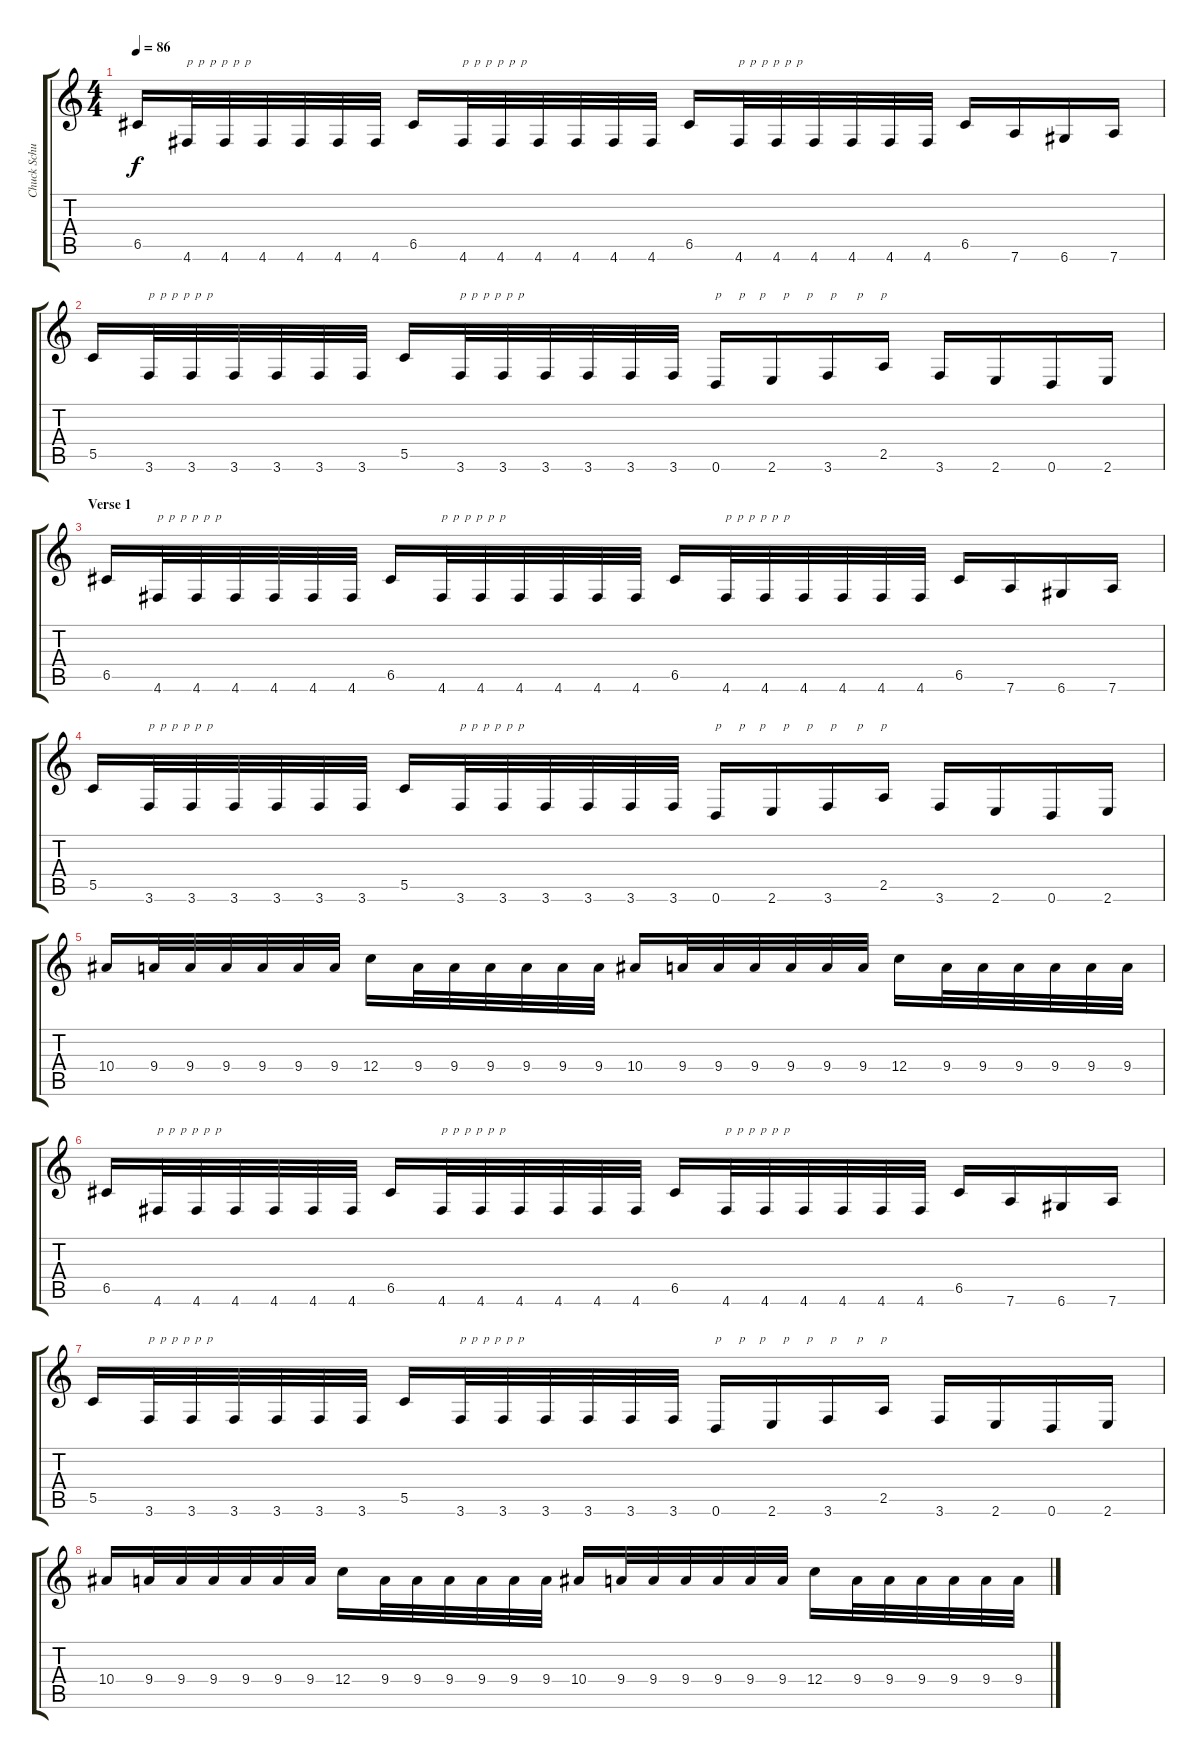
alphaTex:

\track ("Chuck Schuldiner" "Chuck Schu") {instrument distortionguitar}
\staff {score tabs}
\tuning (D4 A3 F3 C3 G2 D2) {hide}
\ts (4 4)
\tempo 86
\clef g2
\ks c
6.5.16{dy f} 4.6.32{txt "p  p  p  p  p  p"} 4.6.32 4.6.32 4.6.32 4.6.32 4.6.32 6.5.16 4.6.32{txt "p  p  p  p  p  p"} 4.6.32 4.6.32 4.6.32 4.6.32 4.6.32 6.5.16 4.6.32{txt "p  p  p  p  p  p"} 4.6.32 4.6.32 4.6.32 4.6.32 4.6.32 6.5.16 7.6.16 6.6.16 7.6.16 |
5.5.16 3.6.32{txt "p  p  p  p  p  p"} 3.6.32 3.6.32 3.6.32 3.6.32 3.6.32 5.5.16 3.6.32{txt "p  p  p  p  p  p"} 3.6.32 3.6.32 3.6.32 3.6.32 3.6.32 0.6.16{txt "p      p     p      p      p      p       p      p"} 2.6.16 3.6.16 2.5.16 3.6.16 2.6.16 0.6.16 2.6.16 |
\section ("" "Verse 1")
6.5.16 4.6.32{txt "p  p  p  p  p  p"} 4.6.32 4.6.32 4.6.32 4.6.32 4.6.32 6.5.16 4.6.32{txt "p  p  p  p  p  p"} 4.6.32 4.6.32 4.6.32 4.6.32 4.6.32 6.5.16 4.6.32{txt "p  p  p  p  p  p"} 4.6.32 4.6.32 4.6.32 4.6.32 4.6.32 6.5.16 7.6.16 6.6.16 7.6.16 |
5.5.16 3.6.32{txt "p  p  p  p  p  p"} 3.6.32 3.6.32 3.6.32 3.6.32 3.6.32 5.5.16 3.6.32{txt "p  p  p  p  p  p"} 3.6.32 3.6.32 3.6.32 3.6.32 3.6.32 0.6.16{txt "p      p     p      p      p      p       p      p"} 2.6.16 3.6.16 2.5.16 3.6.16 2.6.16 0.6.16 2.6.16 |
10.4.16 9.4.32 9.4.32 9.4.32 9.4.32 9.4.32 9.4.32 12.4.16 9.4.32 9.4.32 9.4.32 9.4.32 9.4.32 9.4.32 10.4.16 9.4.32 9.4.32 9.4.32 9.4.32 9.4.32 9.4.32 12.4.16 9.4.32 9.4.32 9.4.32 9.4.32 9.4.32 9.4.32 |
6.5.16 4.6.32{txt "p  p  p  p  p  p"} 4.6.32 4.6.32 4.6.32 4.6.32 4.6.32 6.5.16 4.6.32{txt "p  p  p  p  p  p"} 4.6.32 4.6.32 4.6.32 4.6.32 4.6.32 6.5.16 4.6.32{txt "p  p  p  p  p  p"} 4.6.32 4.6.32 4.6.32 4.6.32 4.6.32 6.5.16 7.6.16 6.6.16 7.6.16 |
5.5.16 3.6.32{txt "p  p  p  p  p  p"} 3.6.32 3.6.32 3.6.32 3.6.32 3.6.32 5.5.16 3.6.32{txt "p  p  p  p  p  p"} 3.6.32 3.6.32 3.6.32 3.6.32 3.6.32 0.6.16{txt "p      p     p      p      p      p       p      p"} 2.6.16 3.6.16 2.5.16 3.6.16 2.6.16 0.6.16 2.6.16 |
10.4.16 9.4.32 9.4.32 9.4.32 9.4.32 9.4.32 9.4.32 12.4.16 9.4.32 9.4.32 9.4.32 9.4.32 9.4.32 9.4.32 10.4.16 9.4.32 9.4.32 9.4.32 9.4.32 9.4.32 9.4.32 12.4.16 9.4.32 9.4.32 9.4.32 9.4.32 9.4.32 9.4.32
